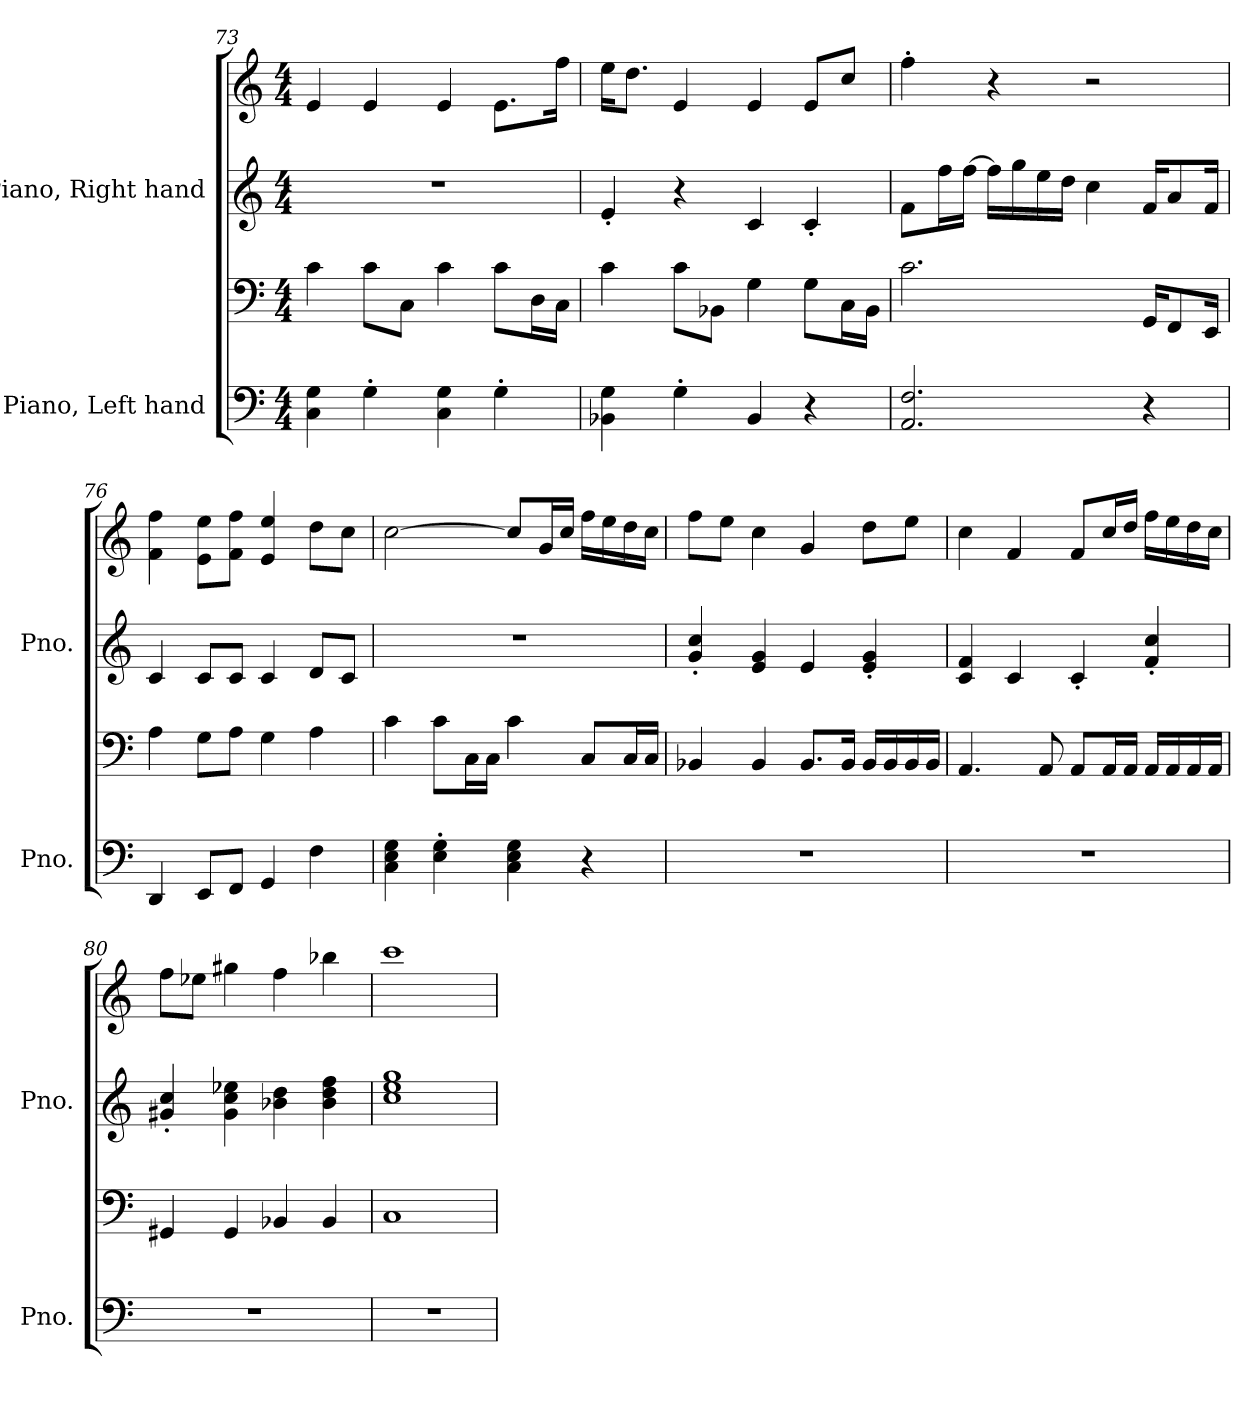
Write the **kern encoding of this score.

**kern	**kern	**kern	**kern
*part2	*part2	*part1	*part1
*staff4	*staff3	*staff2	*staff1
*I"Piano, Left hand	*	*I"Piano, Right hand	*
*I'Pno.	*	*I'Pno.	*
!!LO:PB:g=z
*clefF4	*clefF4	*clefG2	*clefG2
*k[]	*k[]	*k[]	*k[]
*M4/4	*M4/4	*M4/4	*M4/4
=73	=73	=73	=73
4C\ 4G\	4c\	1r	4e/
4G'\	8c\L	.	4e/
.	8C\J	.	.
4C\ 4G\	4c\	.	4e/
4G'\	8c\L	.	8.e\L
.	16D\L	.	.
.	16C\JJ	.	16ff\Jk
=74	=74	=74	=74
4BB-X\ 4G\	4c\	4e'/	16ee\KL
.	.	.	8.dd\J
4G'\	8c\L	4r	4e/
.	8BB-X\J	.	.
4BB-/	4G\	4c/	4e/
4r	8G\L	4c'/	8e/L
.	16C\L	.	8cc/J
.	16BB-\JJ	.	.
=75	=75	=75	=75
2.AA/ 2.F/	2.c\	8f\L	4ff'\
.	.	16ff\L	.
.	.	[16ff\JJ	.
.	.	16ff\LL]	4r
.	.	16gg\	.
.	.	16ee\	.
.	.	16dd\JJ	.
.	.	4cc\	2r
4r	16GG/KL	16f/KL	.
.	8FF/	8a/	.
.	16EE/Jk	16f/Jk	.
=76	=76	=76	=76
4DD/	4A\	4c/	4f\ 4ff\
8EE/L	8G\L	8c/L	8e\ 8ee\L
8FF/J	8A\J	8c/J	8f\ 8ff\J
4GG/	4G\	4c/	4e/ 4ee/
4F\	4A\	8d/L	8dd\L
.	.	8c/J	8cc\J
!!LO:LB:g=z
=77	=77	=77	=77
4C\ 4E\ 4G\	4c\	1r	[2cc\
4E\' 4G\'	8c\L	.	.
.	16C\L	.	.
.	16C\JJ	.	.
4C\ 4E\ 4G\	4c\	.	8cc/L]
.	.	.	16g/L
.	.	.	16cc/JJ
4r	8C/L	.	16ff\LL
.	.	.	16ee\
.	16C/L	.	16dd\
.	16C/JJ	.	16cc\JJ
=78	=78	=78	=78
1r	4BB-X/	4g/' 4cc/'	8ff\L
.	.	.	8ee\J
.	4BB-/	4e/ 4g/	4cc\
.	8.BB-/L	4e/	4g/
.	16BB-/Jk	.	.
.	16BB-/LL	4e/' 4g/'	8dd\L
.	16BB-/	.	.
.	16BB-/	.	8ee\J
.	16BB-/JJ	.	.
=79	=79	=79	=79
1r	4.AA/	4c/ 4f/	4cc\
.	.	4c/	4f/
.	8AA/	.	.
.	8AA/L	4c'/	8f/L
.	16AA/L	.	16cc/L
.	16AA/JJ	.	16dd/JJ
.	16AA/LL	4f/' 4cc/'	16ff\LL
.	16AA/	.	16ee\
.	16AA/	.	16dd\
.	16AA/JJ	.	16cc\JJ
=80	=80	=80	=80
1r	4GG#X/	4g#X/' 4cc/'	8ff\L
.	.	.	8ee-X\J
.	4GG#/	4g#\ 4cc\ 4ee-X\	4gg#X\
.	4BB-X/	4b-X\ 4dd\	4ff\
.	4BB-/	4b-\ 4dd\ 4ff\	4bb-X\
=81	=81	=81	=81
1r	1C	1cc 1ee 1gg	1ccc
=	=	=	=
*-	*-	*-	*-
